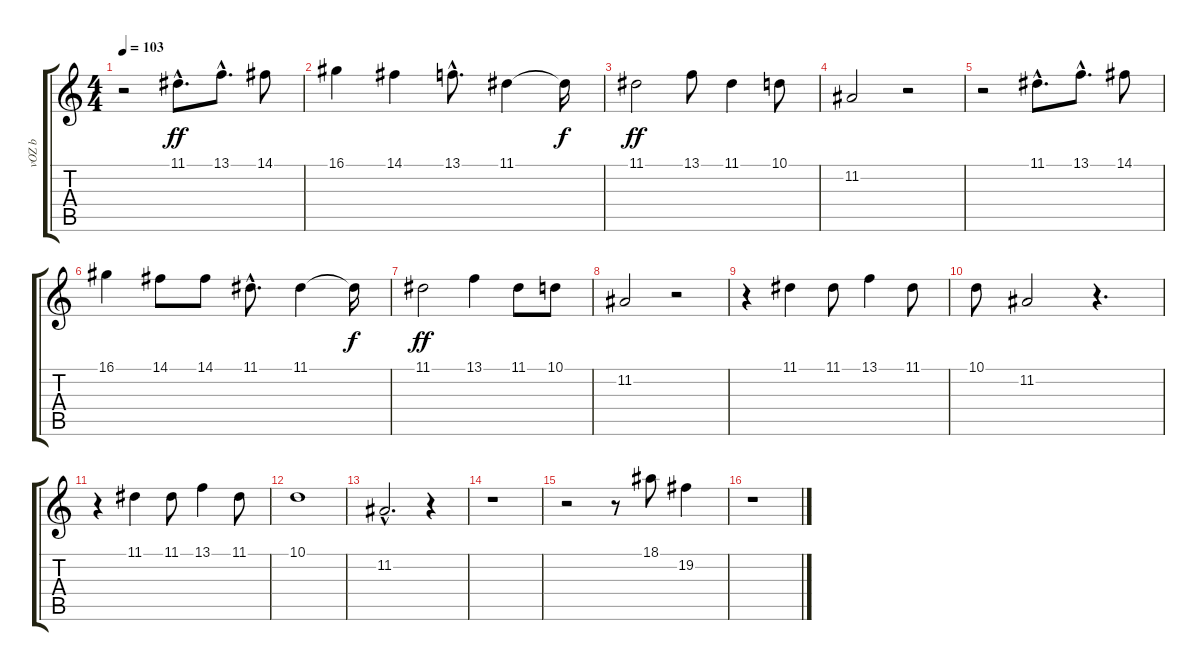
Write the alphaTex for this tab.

\track ("vOZ b" "vOZ b") {instrument lead6voice}
\staff {score tabs}
\tuning (E4 B3 G3 D3 A2 E2) {hide}
\ts (4 4)
\tempo 103
\clef g2
\ks c
r.2{dy ff} 11.1{hac}.8{d} 13.1{hac}.8{d} 14.1.8 |
16.1.4 14.1.4 13.1{hac}.8{d} 11.1.4 11.1{t}.16{dy f} |
11.1.2{dy ff} 13.1.8 11.1.4 10.1.8 |
11.2.2 r.2 |
r.2 11.1{hac}.8{d} 13.1{hac}.8{d} 14.1.8 |
16.1.4 14.1.8 14.1.8 11.1{hac}.8{d} 11.1.4 11.1{t}.16{dy f} |
11.1.2{dy ff} 13.1.4 11.1.8 10.1.8 |
11.2.2 r.2 |
r.4 11.1.4 11.1.8 13.1.4 11.1.8 |
10.1.8 11.2.2 r.4{d} |
r.4 11.1.4 11.1.8 13.1.4 11.1.8 |
10.1.1 |
11.2{hac}.2{d} r.4 |
r.1 |
r.2 r.8 18.1.8 19.2.4 |
r.1
